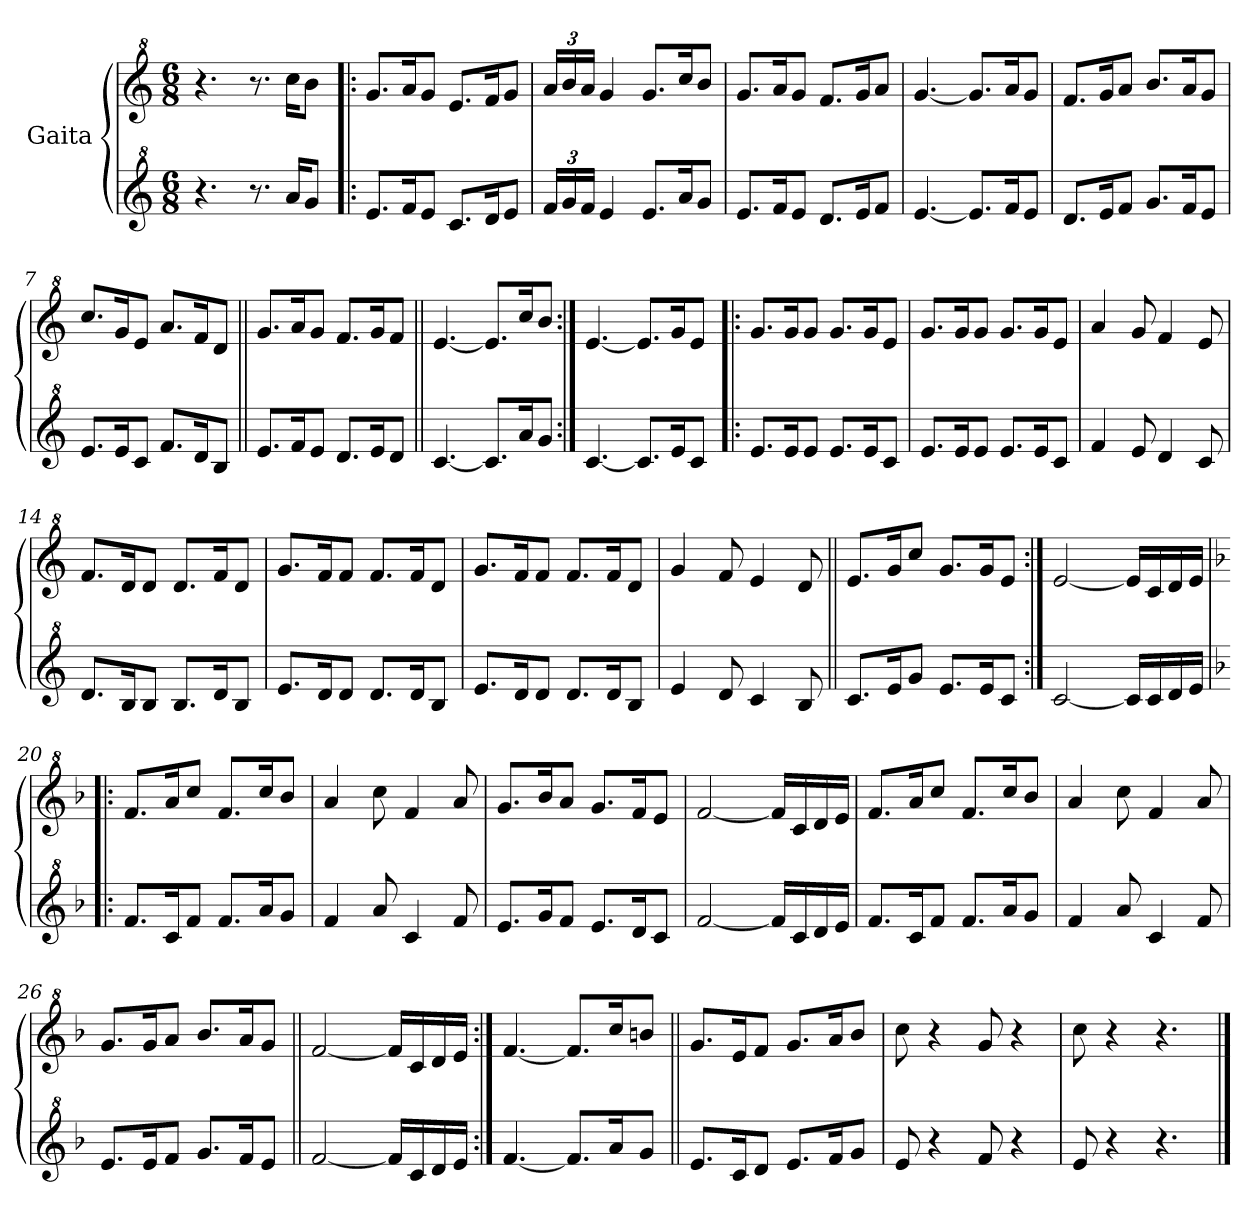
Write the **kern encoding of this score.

**kern	**kern
*part2	*part1
*staff2	*staff1
*I"Gaita	*I"Gaita
*clefG^2	*clefG^2
*k[]	*k[]
*M6/8	*M6/8
*MM150	*MM150
=1	=1
4.r	4.r
8.r	8.r
16aa/KL	16ccc\KL
8gg/J	8bb\J
=2!|:	=2!|:
8.ee/L	8.gg/L
16ff/K	16aa/K
8ee/J	8gg/J
8.cc/L	8.ee/L
16dd/K	16ff/K
8ee/J	8gg/J
=3	=3
*Xbrackettup	*Xbrackettup
24ff/LL	24aa/LL
24gg/	24bb/
24ff/JJ	24aa/JJ
4ee/	4gg/
8.ee/L	8.gg/L
16aa/K	16ccc/K
8gg/J	8bb/J
=4	=4
8.ee/L	8.gg/L
16ff/K	16aa/K
8ee/J	8gg/J
8.dd/L	8.ff/L
16ee/K	16gg/K
8ff/J	8aa/J
=5	=5
[4.ee/	[4.gg/
8.ee/L]	8.gg/L]
16ff/K	16aa/K
8ee/J	8gg/J
=6	=6
8.dd/L	8.ff/L
16ee/K	16gg/K
8ff/J	8aa/J
8.gg/L	8.bb/L
16ff/K	16aa/K
8ee/J	8gg/J
=7	=7
8.ee/L	8.ccc/L
16ee/K	16gg/K
8cc/J	8ee/J
8.ff/L	8.aa/L
16dd/K	16ff/K
8b/J	8dd/J
!!LO:LB:g=z
=8||	=8||
8.ee/L	8.gg/L
16ff/K	16aa/K
8ee/J	8gg/J
8.dd/L	8.ff/L
16ee/K	16gg/K
8dd/J	8ff/J
=9||	=9||
[4.cc/	[4.ee/
8.cc/L]	8.ee/L]
16aa/K	16ccc/K
8gg/J	8bb/J
=10:|!	=10:|!
[4.cc/	[4.ee/
8.cc/L]	8.ee/L]
16ee/K	16gg/K
8cc/J	8ee/J
=11!|:	=11!|:
8.ee/L	8.gg/L
16ee/K	16gg/K
8ee/J	8gg/J
8.ee/L	8.gg/L
16ee/K	16gg/K
8cc/J	8ee/J
=12	=12
8.ee/L	8.gg/L
16ee/K	16gg/K
8ee/J	8gg/J
8.ee/L	8.gg/L
16ee/K	16gg/K
8cc/J	8ee/J
=13	=13
4ff/	4aa/
8ee/	8gg/
4dd/	4ff/
8cc/	8ee/
=14	=14
8.dd/L	8.ff/L
16b/K	16dd/K
8b/J	8dd/J
8.b/L	8.dd/L
16dd/K	16ff/K
8b/J	8dd/J
!!LO:LB:g=z
=15	=15
8.ee/L	8.gg/L
16dd/K	16ff/K
8dd/J	8ff/J
8.dd/L	8.ff/L
16dd/K	16ff/K
8b/J	8dd/J
=16	=16
8.ee/L	8.gg/L
16dd/K	16ff/K
8dd/J	8ff/J
8.dd/L	8.ff/L
16dd/K	16ff/K
8b/J	8dd/J
=17	=17
4ee/	4gg/
8dd/	8ff/
4cc/	4ee/
8b/	8dd/
=18||	=18||
8.cc/L	8.ee/L
16ee/K	16gg/K
8gg/J	8ccc/J
8.ee/L	8.gg/L
16ee/K	16gg/K
8cc/J	8ee/J
=19:|!	=19:|!
[2cc/	[2ee/
16cc/LL]	16ee/LL]
16cc/	16cc/
16dd/	16dd/
16ee/JJ	16ee/JJ
=20!|:	=20!|:
*k[b-]	*k[b-]
8.ff/L	8.ff/L
16cc/K	16aa/K
8ff/J	8ccc/J
8.ff/L	8.ff/L
16aa/K	16ccc/K
8gg/J	8bb-/J
!!LO:LB:g=z
=21	=21
4ff/	4aa/
8aa/	8ccc\
4cc/	4ff/
8ff/	8aa/
=22	=22
8.ee/L	8.gg/L
16gg/K	16bb-/K
8ff/J	8aa/J
8.ee/L	8.gg/L
16dd/K	16ff/K
8cc/J	8ee/J
=23	=23
[2ff/	[2ff/
16ff/LL]	16ff/LL]
16cc/	16cc/
16dd/	16dd/
16ee/JJ	16ee/JJ
=24	=24
8.ff/L	8.ff/L
16cc/K	16aa/K
8ff/J	8ccc/J
8.ff/L	8.ff/L
16aa/K	16ccc/K
8gg/J	8bb-/J
=25	=25
4ff/	4aa/
8aa/	8ccc\
4cc/	4ff/
8ff/	8aa/
=26	=26
8.ee/L	8.gg/L
16ee/K	16gg/K
8ff/J	8aa/J
8.gg/L	8.bb-/L
16ff/K	16aa/K
8ee/J	8gg/J
=27||	=27||
[2ff/	[2ff/
16ff/LL]	16ff/LL]
16cc/	16cc/
16dd/	16dd/
16ee/JJ	16ee/JJ
!!LO:LB:g=z
=28:|!	=28:|!
[4.ff/	[4.ff/
8.ff/L]	8.ff/L]
16aa/K	16ccc/K
8gg/J	8bbn/J
=29||	=29||
8.ee/L	8.gg/L
16cc/K	16ee/K
8dd/J	8ff/J
8.ee/L	8.gg/L
16ff/K	16aa/K
8gg/J	8bb-/J
=30	=30
8ee/	8ccc\
4r	4r
8ff/	8gg/
4r	4r
=31	=31
8ee/	8ccc\
4r	4r
4.r	4.r
==	==
*-	*-
